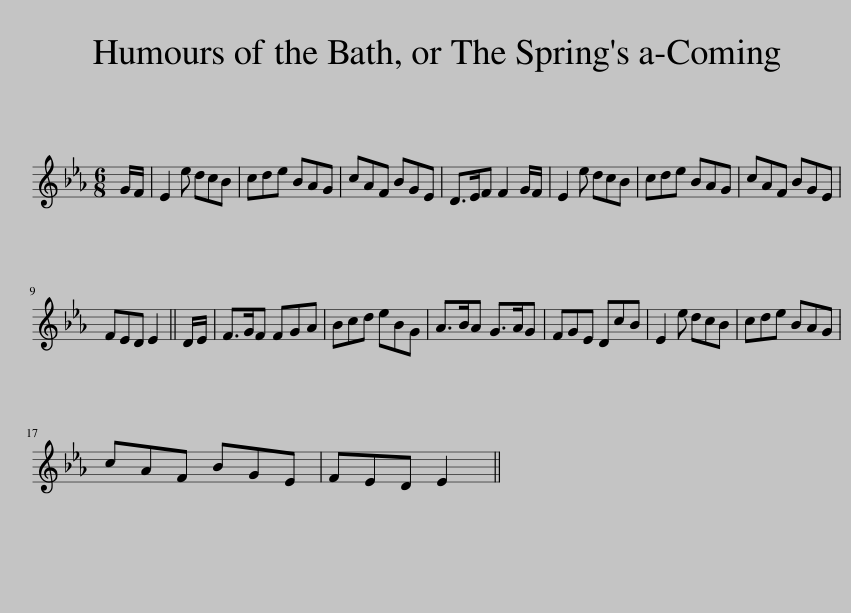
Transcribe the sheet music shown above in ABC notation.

X:1
L:1/8
M:6/8
I:linebreak $
K:Eb
V:1 treble
V:1
 G/F/ | E2 e dcB | cde BAG | cAF BGE | D>EF F2 G/F/ | %5
 E2 e dcB | cde BAG | cAF BGE |$ FED E2 || D/E/ | %10
 F>GF FGA | Bcd eBG | A>BA G>AG | FGE DcB | E2 e dcB | %15
 cde BAG |$ cAF BGE | FED E2 || %18
